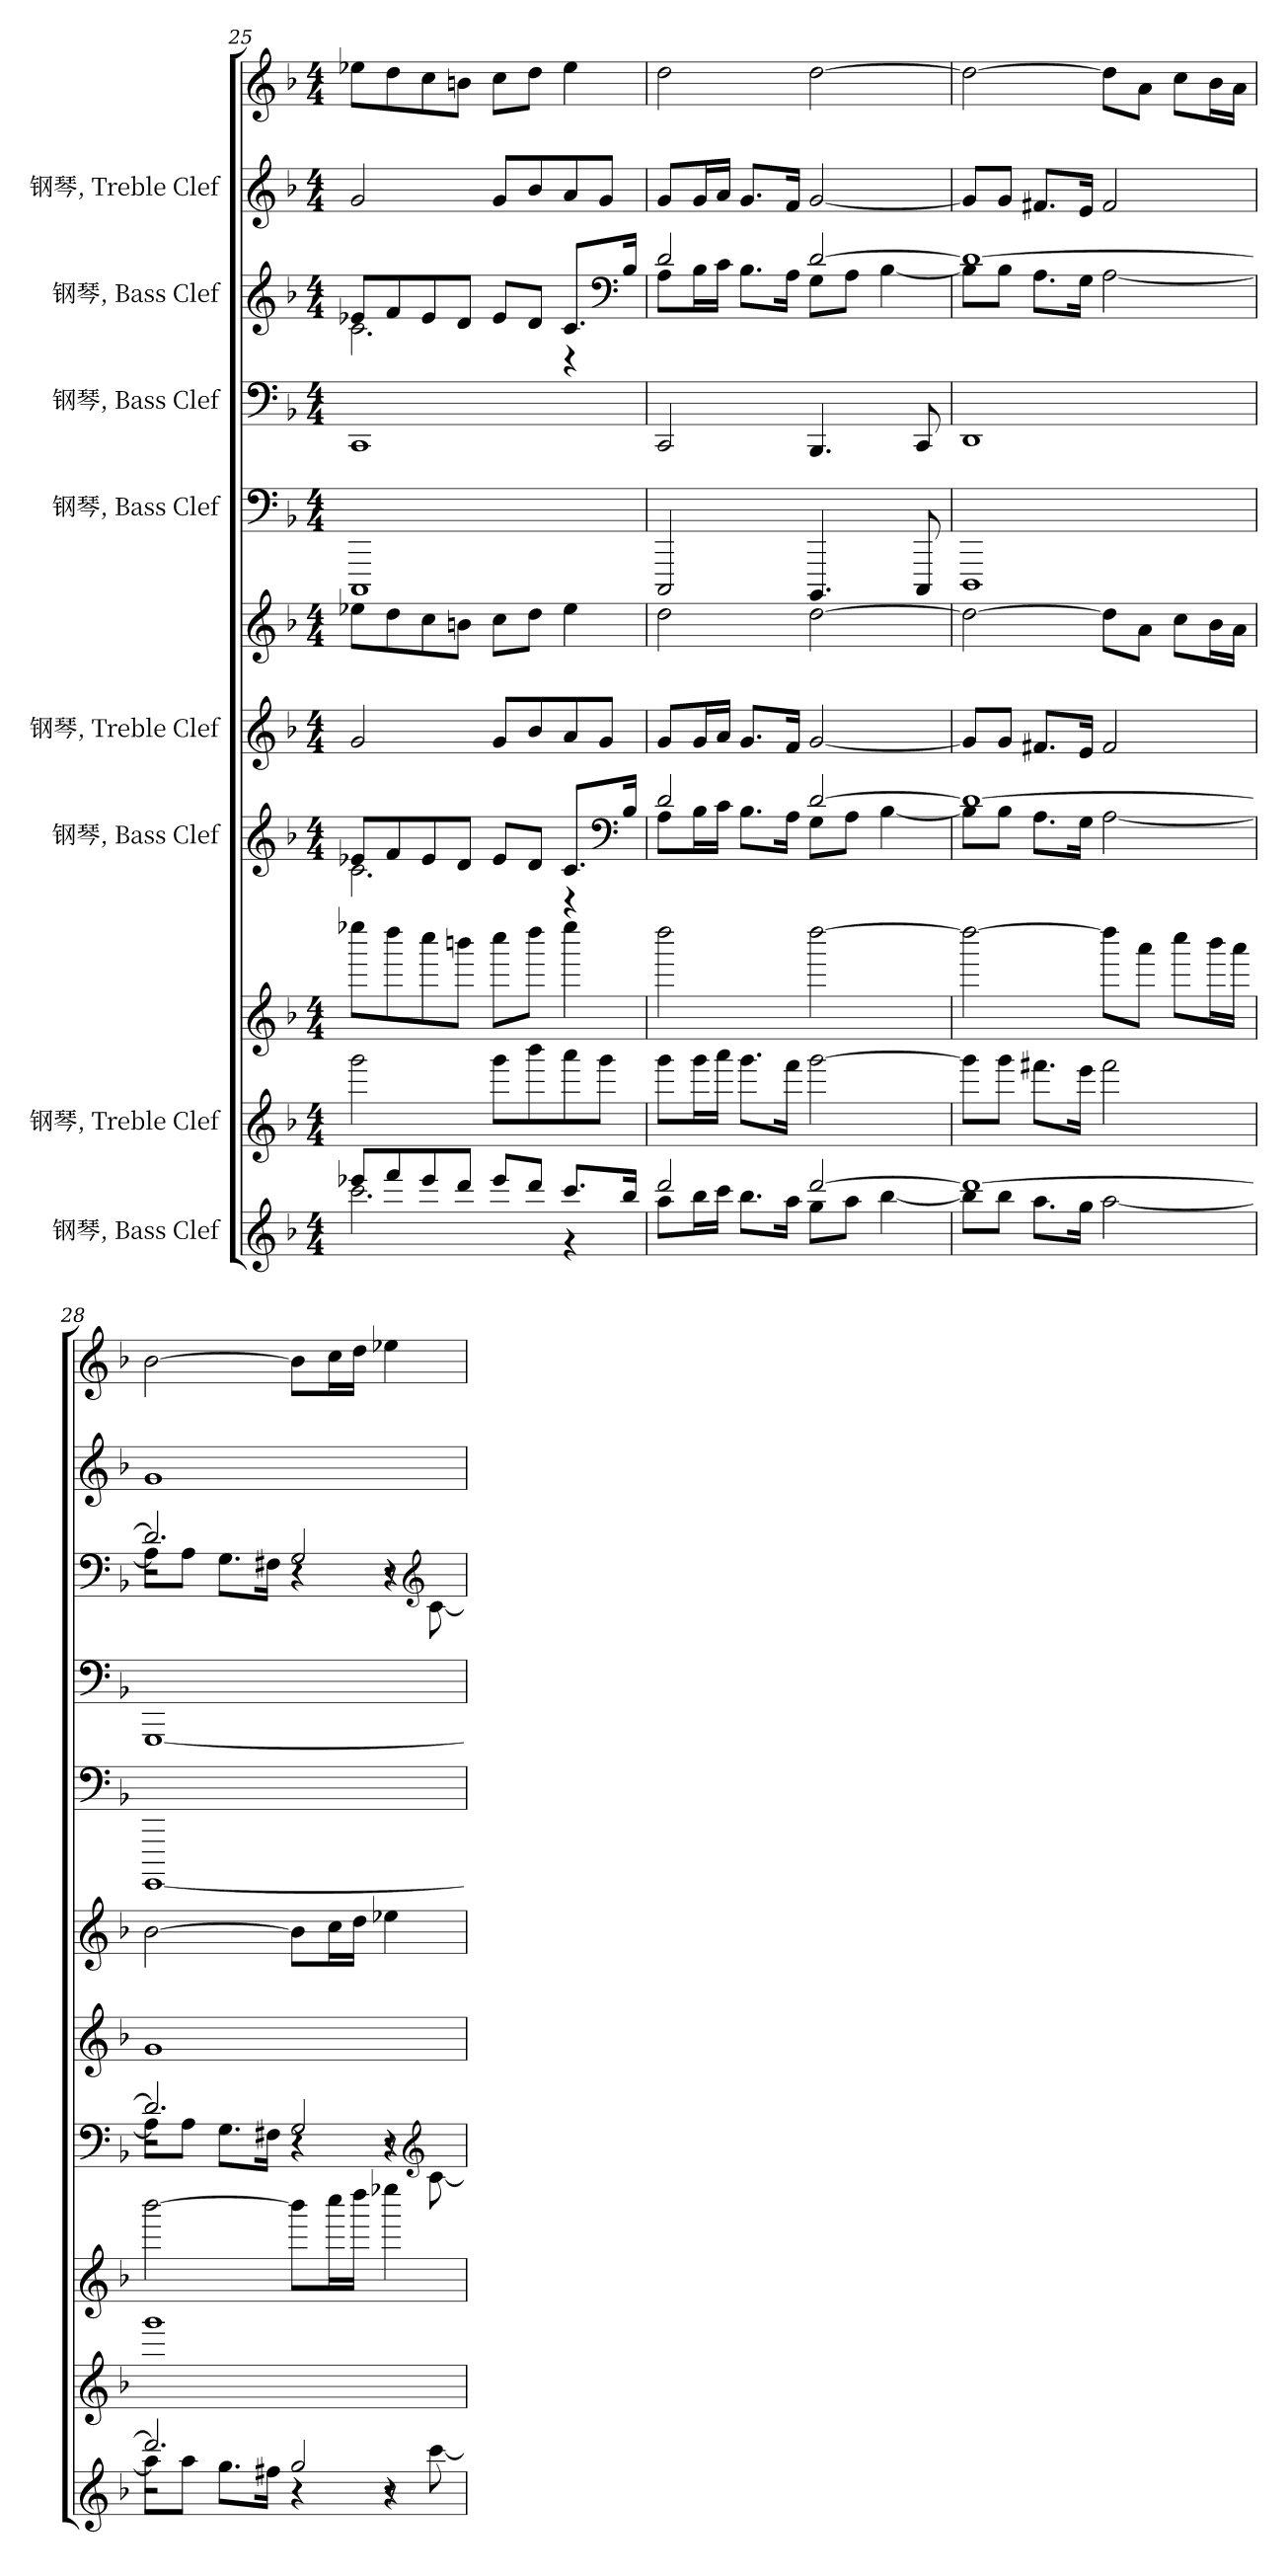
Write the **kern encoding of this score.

**kern	**kern	**kern	**kern	**kern	**kern	**kern	**kern	**kern	**kern	**kern
*part8	*part7	*part7	*part6	*part5	*part5	*part4	*part3	*part2	*part1	*part1
*staff11	*staff10	*staff9	*staff8	*staff7	*staff6	*staff5	*staff4	*staff3	*staff2	*staff1
*I"钢琴, Bass Clef	*I"钢琴, Treble Clef	*	*I"钢琴, Bass Clef	*I"钢琴, Treble Clef	*	*I"钢琴, Bass Clef	*I"钢琴, Bass Clef	*I"钢琴, Bass Clef	*I"钢琴, Treble Clef	*
*clefG2	*clefG2	*clefG2	*clefG2	*clefG2	*clefG2	*clefF4	*clefF4	*clefG2	*clefG2	*clefG2
*k[b-]	*k[b-]	*k[b-]	*k[b-]	*k[b-]	*k[b-]	*k[b-]	*k[b-]	*k[b-]	*k[b-]	*k[b-]
*M4/4	*M4/4	*M4/4	*M4/4	*M4/4	*M4/4	*M4/4	*M4/4	*M4/4	*M4/4	*M4/4
=25	=25	=25	=25	=25	=25	=25	=25	=25	=25	=25
*^	*	*	*^	*	*	*	*	*^	*	*
8eee-X/L	2.ccc\	2ggg\	8eeee-X\L	8e-X/L	2.c\	2g/	8ee-X\L	1CCC	1CC	8e-X/L	2.c\	2g/	8ee-X\L
8fff/	.	.	8dddd\	8f/	.	.	8dd\	.	.	8f/	.	.	8dd\
8eee-/	.	.	8cccc\	8e-/	.	.	8cc\	.	.	8e-/	.	.	8cc\
8ddd/J	.	.	8bbbn\J	8d/J	.	.	8bn\J	.	.	8d/J	.	.	8bn\J
8eee-/L	.	8ggg\L	8cccc\L	8e-/L	.	8g/L	8cc\L	.	.	8e-/L	.	8g/L	8cc\L
8ddd/J	.	8bbb-\	8dddd\J	8d/J	.	8b-/	8dd\J	.	.	8d/J	.	8b-/	8dd\J
8.ccc/L	4r	8aaa\	4eeee-\	8.c/L	4r	8a/	4ee-\	.	.	8.c/L	4r	8a/	4ee-\
.	.	8ggg\J	.	.	.	8g/J	.	.	.	.	.	8g/J	.
*	*	*	*	*clefF4	*	*	*	*	*	*clefF4	*	*	*
16bb-/Jk	.	.	.	16B-/Jk	.	.	.	.	.	16B-/Jk	.	.	.
!!LO:PB:g=z
=26	=26	=26	=26	=26	=26	=26	=26	=26	=26	=26	=26	=26	=26
2ddd/	8aa\L	8ggg\L	2dddd\	2d/	8A\L	8g/L	2dd\	2CCC/	2CC/	2d/	8A\L	8g/L	2dd\
.	16bb-\L	16ggg\L	.	.	16B-\L	16g/L	.	.	.	.	16B-\L	16g/L	.
.	16ccc\JJ	16aaa\JJ	.	.	16c\JJ	16a/JJ	.	.	.	.	16c\JJ	16a/JJ	.
.	8.bb-\L	8.ggg\L	.	.	8.B-\L	8.g/L	.	.	.	.	8.B-\L	8.g/L	.
.	16aa\Jk	16fff\Jk	.	.	16A\Jk	16f/Jk	.	.	.	.	16A\Jk	16f/Jk	.
[2ddd/	8gg\L	[2ggg\	[2dddd\	[2d/	8G\L	[2g/	[2dd\	4.BBBB-/	4.BBB-/	[2d/	8G\L	[2g/	[2dd\
.	8aa\J	.	.	.	8A\J	.	.	.	.	.	8A\J	.	.
.	[4bb-\	.	.	.	[4B-\	.	.	.	.	.	[4B-\	.	.
.	.	.	.	.	.	.	.	8CCC/	8CC/	.	.	.	.
=27	=27	=27	=27	=27	=27	=27	=27	=27	=27	=27	=27	=27	=27
1ddd_	8bb-\L]	8ggg\L]	2dddd\_	1d_	8B-\L]	8g/L]	2dd\_	1DDD	1DD	1d_	8B-\L]	8g/L]	2dd\_
.	8bb-\J	8ggg\J	.	.	8B-\J	8g/J	.	.	.	.	8B-\J	8g/J	.
.	8.aa\L	8.fff#X\L	.	.	8.A\L	8.f#X/L	.	.	.	.	8.A\L	8.f#X/L	.
.	16gg\Jk	16eee\Jk	.	.	16G\Jk	16e/Jk	.	.	.	.	16G\Jk	16e/Jk	.
.	[2aa\	2fff#\	8dddd\L]	.	[2A\	2f#/	8dd\L]	.	.	.	[2A\	2f#/	8dd\L]
.	.	.	8aaa\J	.	.	.	8a\J	.	.	.	.	.	8a\J
.	.	.	8cccc\L	.	.	.	8cc\L	.	.	.	.	.	8cc\L
.	.	.	16bbb-\L	.	.	.	16b-\L	.	.	.	.	.	16b-\L
.	.	.	16aaa\JJ	.	.	.	16a\JJ	.	.	.	.	.	16a\JJ
=28	=28	=28	=28	=28	=28	=28	=28	=28	=28	=28	=28	=28	=28
*	*^	*	*	*	*^	*	*	*	*	*	*^	*	*
2.ddd/]	8aa\L]	2r	1ggg	[2bbb-\	2.d/]	8A\L]	2r	1g	[2b-\	[1GGGG	[1GGG	2.d/]	8A\L]	2r	1g	[2b-\
.	8aa\J	.	.	.	.	8A\J	.	.	.	.	.	.	8A\J	.	.	.
.	8.gg\L	.	.	.	.	8.G\L	.	.	.	.	.	.	8.G\L	.	.	.
.	16ff#X\Jk	.	.	.	.	16F#X\Jk	.	.	.	.	.	.	16F#X\Jk	.	.	.
.	4r	2gg/	.	8bbb-\L]	.	4r	2G/	.	8b-\L]	.	.	.	4r	2G/	.	8b-\L]
.	.	.	.	16cccc\L	.	.	.	.	16cc\L	.	.	.	.	.	.	16cc\L
.	.	.	.	16dddd\JJ	.	.	.	.	16dd\JJ	.	.	.	.	.	.	16dd\JJ
4r	8r	.	.	4eeee-X\	4r	8r	.	.	4ee-X\	.	.	4r	8r	.	.	4ee-X\
*	*	*	*	*	*clefG2	*	*	*	*	*	*	*clefG2	*	*	*	*
.	[8ccc\	.	.	.	.	[8c\	.	.	.	.	.	.	[8c\	.	.	.
*v	*v	*v	*	*	*v	*v	*v	*	*	*	*	*v	*v	*v	*	*
=	=	=	=	=	=	=	=	=	=	=
*-	*-	*-	*-	*-	*-	*-	*-	*-	*-	*-
